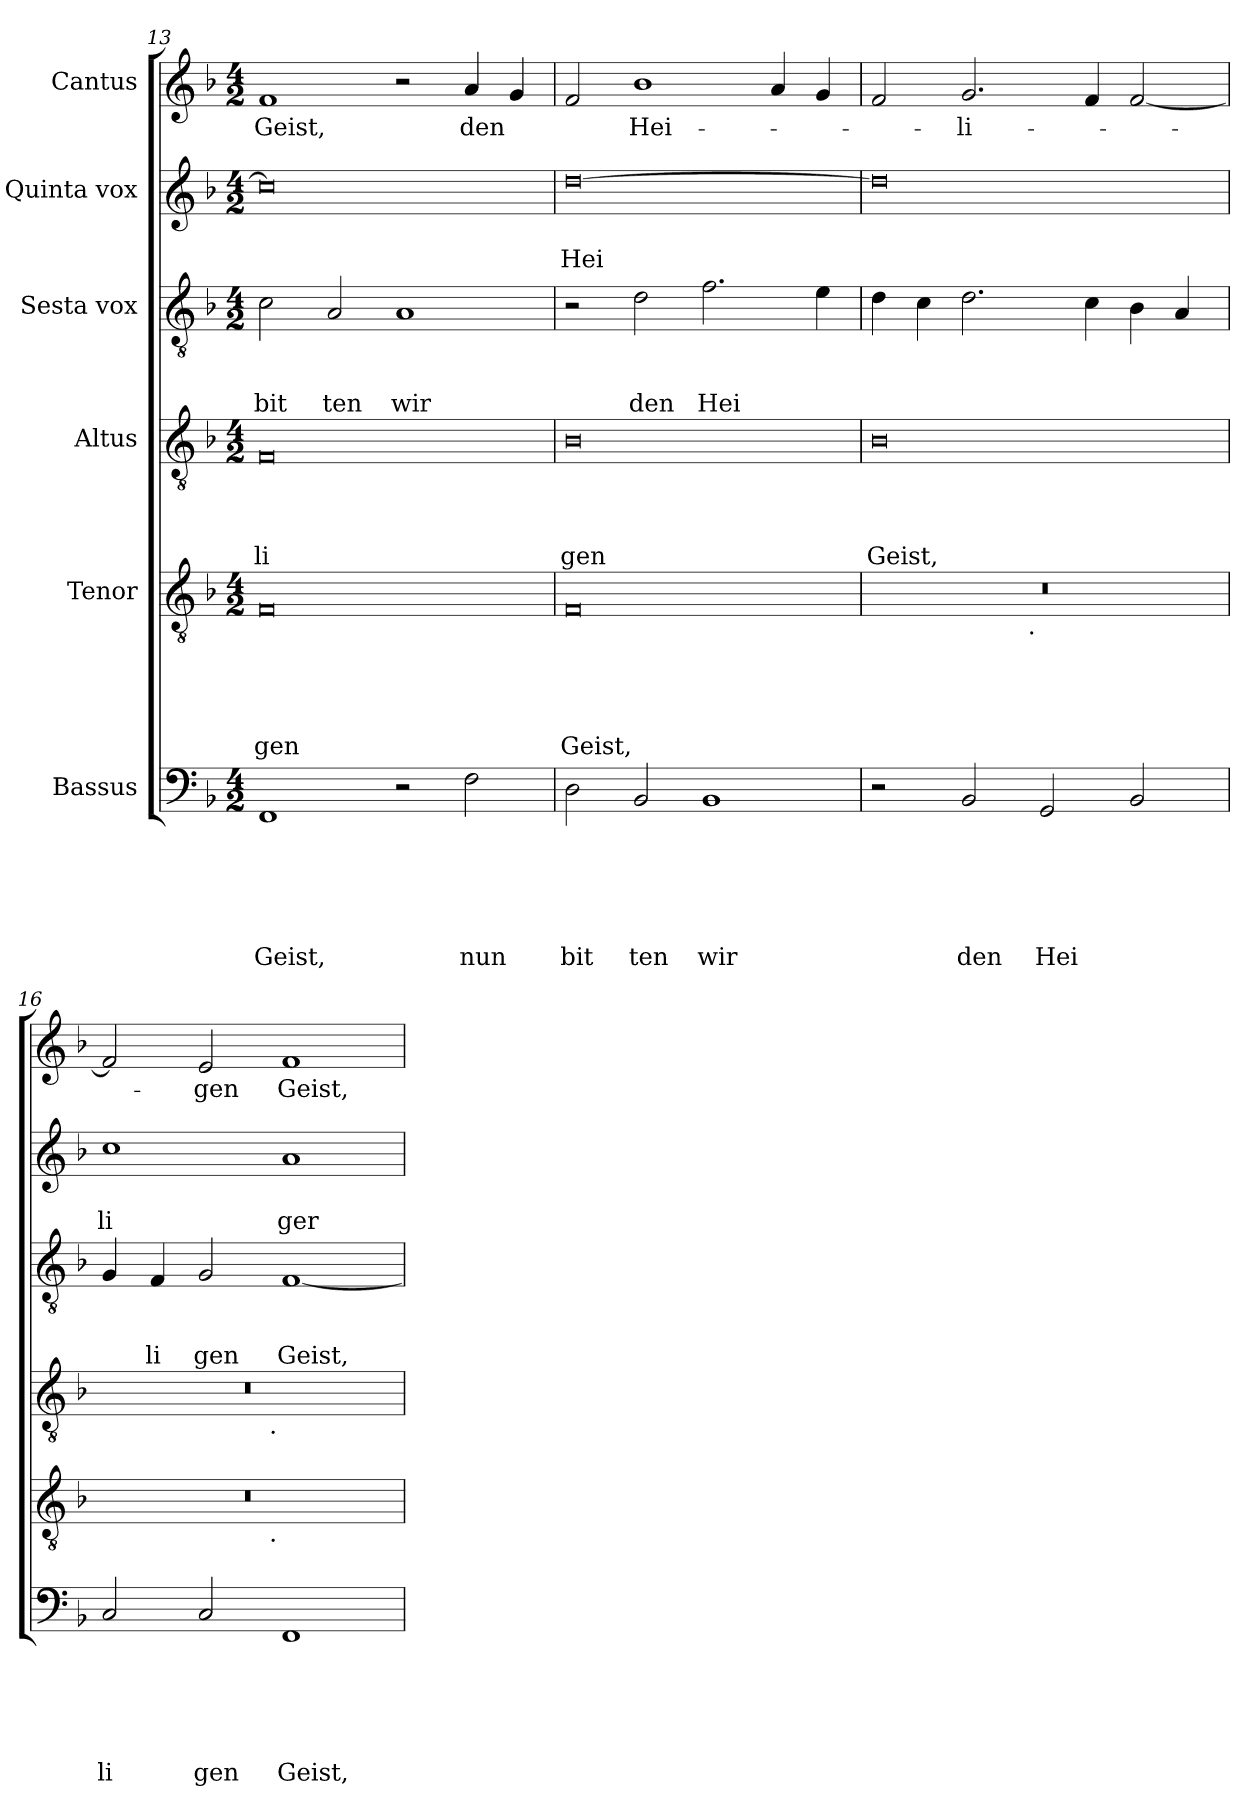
**kern	**text	**text	**text	**text	**text	**text	**kern	**text	**text	**text	**text	**text	**kern	**text	**text	**text	**text	**kern	**text	**text	**text	**kern	**text	**text	**kern	**text
*part6	*part6	*part6	*part6	*part6	*part6	*part6	*part5	*part5	*part5	*part5	*part5	*part5	*part4	*part4	*part4	*part4	*part4	*part3	*part3	*part3	*part3	*part2	*part2	*part2	*part1	*part1
*staff6	*staff6	*staff6	*staff6	*staff6	*staff6	*staff6	*staff5	*staff5	*staff5	*staff5	*staff5	*staff5	*staff4	*staff4	*staff4	*staff4	*staff4	*staff3	*staff3	*staff3	*staff3	*staff2	*staff2	*staff2	*staff1	*staff1
*I"Bassus	*	*	*	*	*	*	*I"Tenor	*	*	*	*	*	*I"Altus	*	*	*	*	*I"Sesta vox	*	*	*	*I"Quinta vox	*	*	*I"Cantus	*
!!LO:PB:g=z
*clefF4	*	*	*	*	*	*	*clefGv2	*	*	*	*	*	*clefGv2	*	*	*	*	*clefGv2	*	*	*	*clefG2	*	*	*clefG2	*
*k[b-]	*	*	*	*	*	*	*k[b-]	*	*	*	*	*	*k[b-]	*	*	*	*	*k[b-]	*	*	*	*k[b-]	*	*	*k[b-]	*
*F:	*	*	*	*	*	*	*F:	*	*	*	*	*	*F:	*	*	*	*	*F:	*	*	*	*F:	*	*	*F:	*
*M4/2	*	*	*	*	*	*	*M4/2	*	*	*	*	*	*M4/2	*	*	*	*	*M4/2	*	*	*	*M4/2	*	*	*M4/2	*
=13	=13	=13	=13	=13	=13	=13	=13	=13	=13	=13	=13	=13	=13	=13	=13	=13	=13	=13	=13	=13	=13	=13	=13	=13	=13	=13
!	!	!	!	!	!	!LO:LY:b	!	!	!	!	!	!LO:LY:b	!	!	!	!	!LO:LY:b	!	!	!	!LO:LY:b	!	!	!	!	!LO:LY:b
1FF	.	.	.	.	.	Geist,	0F	.	.	.	.	gen	0F	.	.	.	li	2c\	.	.	bit	0cc]	.	.	1f	Geist,
!	!	!	!	!	!	!	!	!	!	!	!	!	!	!	!	!	!	!	!	!	!LO:LY:b	!	!	!	!	!
.	.	.	.	.	.	.	.	.	.	.	.	.	.	.	.	.	.	2A/	.	.	ten	.	.	.	.	.
!	!	!	!	!	!	!	!	!	!	!	!	!	!	!	!	!	!	!	!	!	!LO:LY:b	!	!	!	!	!
2r	.	.	.	.	.	.	.	.	.	.	.	.	.	.	.	.	.	1A	.	.	wir	.	.	.	2r	.
!	!	!	!	!	!	!LO:LY:b	!	!	!	!	!	!	!	!	!	!	!	!	!	!	!	!	!	!	!	!LO:LY:b
2F\	.	.	.	.	.	nun	.	.	.	.	.	.	.	.	.	.	.	.	.	.	.	.	.	.	4a/	den
.	.	.	.	.	.	.	.	.	.	.	.	.	.	.	.	.	.	.	.	.	.	.	.	.	4g/	.
=14	=14	=14	=14	=14	=14	=14	=14	=14	=14	=14	=14	=14	=14	=14	=14	=14	=14	=14	=14	=14	=14	=14	=14	=14	=14	=14
!	!	!	!	!	!	!LO:LY:b	!	!	!	!	!	!LO:LY:b	!	!	!	!	!LO:LY:b	!	!	!	!	!	!	!LO:LY:b	!	!
2D\	.	.	.	.	.	bit	0F	.	.	.	.	Geist,	0B-	.	.	.	gen	2r	.	.	.	[>0dd	.	Hei	2f/	.
!	!	!	!	!	!	!LO:LY:b	!	!	!	!	!	!	!	!	!	!	!	!	!	!	!LO:LY:b	!	!	!	!	!LO:LY:b
2BB-/	.	.	.	.	.	ten	.	.	.	.	.	.	.	.	.	.	.	2d\	.	.	den	.	.	.	1b-	Hei-
!	!	!	!	!	!	!LO:LY:b	!	!	!	!	!	!	!	!	!	!	!	!	!	!	!LO:LY:b	!	!	!	!	!
1BB-	.	.	.	.	.	wir	.	.	.	.	.	.	.	.	.	.	.	2.f\	.	.	Hei	.	.	.	.	.
.	.	.	.	.	.	.	.	.	.	.	.	.	.	.	.	.	.	.	.	.	.	.	.	.	4a/	.
.	.	.	.	.	.	.	.	.	.	.	.	.	.	.	.	.	.	4e\	.	.	.	.	.	.	4g/	.
=15	=15	=15	=15	=15	=15	=15	=15	=15	=15	=15	=15	=15	=15	=15	=15	=15	=15	=15	=15	=15	=15	=15	=15	=15	=15	=15
!	!	!	!	!	!	!	!	!	!	!	!	!	!	!	!	!	!LO:LY:b	!	!	!	!	!	!	!	!	!
*	*	*	*	*	*	*	*^	*	*	*	*	*	*	*	*	*	*	*	*	*	*	*	*	*	*	*
2r	.	.	.	.	.	.	0r	2ryy	.	.	.	.	.	0B-	.	.	.	Geist,	4d\	.	.	.	0dd]	.	.	2f/	.
.	.	.	.	.	.	.	.	.	.	.	.	.	.	.	.	.	.	.	4c\	.	.	.	.	.	.	.	.
!	!	!	!	!	!	!LO:LY:b	!	!	!	!	!	!	!	!	!	!	!	!	!	!	!	!	!	!	!	!	!LO:LY:b
2BB-/	.	.	.	.	.	den	.	4...ryy	.	.	.	.	.	.	.	.	.	.	2.d\	.	.	.	.	.	.	2.g/	-li-
!	!	!	!	!	!	!	!	!LO:TX:b:t=.	!	!	!	!	!	!	!	!	!	!	!	!	!	!	!	!	!	!	!
.	.	.	.	.	.	.	.	1ryy	.	.	.	.	.	.	.	.	.	.	.	.	.	.	.	.	.	.	.
!	!	!	!	!	!	!LO:LY:b	!	!	!	!	!	!	!	!	!	!	!	!	!	!	!	!	!	!	!	!	!
2GG/	.	.	.	.	.	Hei	.	.	.	.	.	.	.	.	.	.	.	.	.	.	.	.	.	.	.	.	.
.	.	.	.	.	.	.	.	.	.	.	.	.	.	.	.	.	.	.	4c\	.	.	.	.	.	.	4f/	.
2BB-/	.	.	.	.	.	.	.	.	.	.	.	.	.	.	.	.	.	.	4B-\	.	.	.	.	.	.	[<2f/	.
.	.	.	.	.	.	.	.	.	.	.	.	.	.	.	.	.	.	.	4A/	.	.	.	.	.	.	.	.
.	.	.	.	.	.	.	.	32ryy	.	.	.	.	.	.	.	.	.	.	.	.	.	.	.	.	.	.	.
=16	=16	=16	=16	=16	=16	=16	=16	=16	=16	=16	=16	=16	=16	=16	=16	=16	=16	=16	=16	=16	=16	=16	=16	=16	=16	=16	=16
!	!	!	!	!	!	!LO:LY:b	!	!	!	!	!	!	!	!	!	!	!	!	!	!	!	!	!	!	!LO:LY:b	!	!
*	*	*	*	*	*	*	*	*	*	*	*	*	*	*^	*	*	*	*	*	*	*	*	*	*	*	*	*
2C/	.	.	.	.	.	li	0r	2ryy	.	.	.	.	.	0r	2ryy	.	.	.	.	4G/	.	.	.	1cc	.	li	2f/]	.
!	!	!	!	!	!	!	!	!	!	!	!	!	!	!	!	!	!	!	!	!	!	!	!LO:LY:b	!	!	!	!	!
.	.	.	.	.	.	.	.	.	.	.	.	.	.	.	.	.	.	.	.	4F/	.	.	li	.	.	.	.	.
!	!	!	!	!	!	!LO:LY:b	!	!	!	!	!	!	!	!	!	!	!	!	!	!	!	!	!LO:LY:b	!	!	!	!	!LO:LY:b
2C/	.	.	.	.	.	gen	.	4...ryy	.	.	.	.	.	.	4...ryy	.	.	.	.	2G/	.	.	gen	.	.	.	2e/	-gen
!	!	!	!	!	!	!	!	!	!	!	!	!	!	!	!LO:TX:b:t=.	!	!	!	!	!	!	!	!	!	!	!	!	!
!	!	!	!	!	!	!	!	!LO:TX:b:t=.	!	!	!	!	!	!	!	!	!	!	!	!	!	!	!	!	!	!	!	!
.	.	.	.	.	.	.	.	1ryy	.	.	.	.	.	.	1ryy	.	.	.	.	.	.	.	.	.	.	.	.	.
!	!	!	!	!	!	!LO:LY:b	!	!	!	!	!	!	!	!	!	!	!	!	!	!	!	!	!LO:LY:b	!	!	!LO:LY:b	!	!LO:LY:b
1FF	.	.	.	.	.	Geist,	.	.	.	.	.	.	.	.	.	.	.	.	.	[<1F	.	.	Geist,	1a	.	ger	1f	Geist,
.	.	.	.	.	.	.	.	32ryy	.	.	.	.	.	.	32ryy	.	.	.	.	.	.	.	.	.	.	.	.	.
*	*	*	*	*	*	*	*v	*v	*	*	*	*	*	*	*	*	*	*	*	*	*	*	*	*	*	*	*	*
*	*	*	*	*	*	*	*	*	*	*	*	*	*v	*v	*	*	*	*	*	*	*	*	*	*	*	*	*
=	=	=	=	=	=	=	=	=	=	=	=	=	=	=	=	=	=	=	=	=	=	=	=	=	=	=
*-	*-	*-	*-	*-	*-	*-	*-	*-	*-	*-	*-	*-	*-	*-	*-	*-	*-	*-	*-	*-	*-	*-	*-	*-	*-	*-
